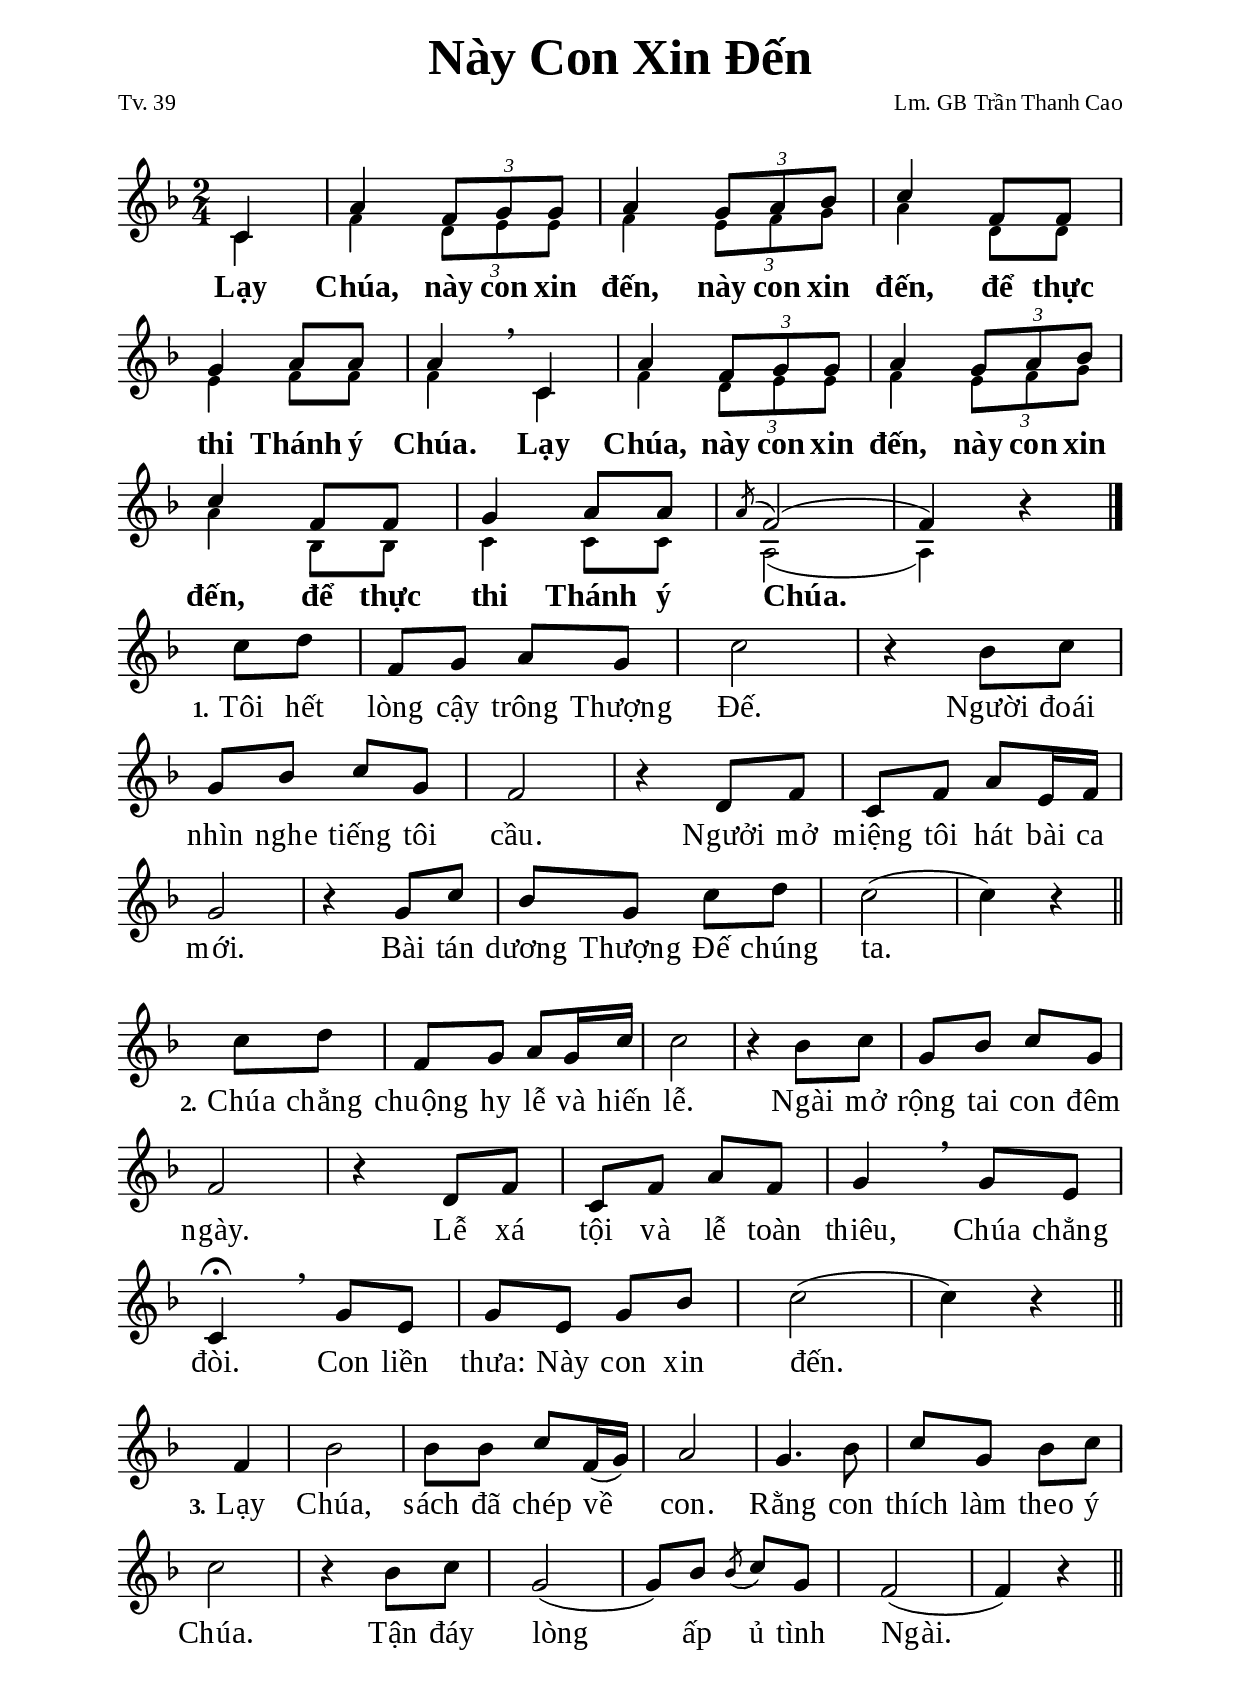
% Cài đặt chung
\version "2.20.0"
\include "english.ly"

\header {
  title = \markup { \fontsize #3 "Này Con Xin Đến" }
  poet = "Tv. 39"
  composer = "Lm. GB Trần Thanh Cao"
  arranger = " "
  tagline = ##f
}

\paper {
  #(set-paper-size "a4")
  top-margin = 10\mm
  bottom-margin = 10\mm
  left-margin = 20\mm
  right-margin = 20\mm
  indent = #0
  #(define fonts
    (make-pango-font-tree
      "Liberation Serif"
      "Liberation Serif"
      "Liberation Serif"
      (/ 20 20)))
  page-count = #1
}

% Nhạc điệp khúc
nhacDiepKhucSop = \relative c' {
  \partial 4 c4 |
  a'4 \tuplet 3/2 { f8 g g } |
  a4 \tuplet 3/2 { g8 a bf } |
  c4 f,8 f |
  g4 a8 a |
  a4 \breathe c,4 |
  a' \tuplet 3/2 { f8 g g } |
  a4 \tuplet 3/2 { g8 a bf } |
  c4 f,8 f |
  g4 a8 a |
  \acciaccatura a8 f2 ( |
  f4) r \bar "|."
}

nhacDiepKhucBas = \relative c' {
  \partial 4 c4 |
  f4 \tuplet 3/2 { d8 e e } |
  f4 \tuplet 3/2 { e8 f g } |
  a4 d,8 d |
  e4 f8 f |
  f4 c |
  f \tuplet 3/2 { d8 e e } |
  f4 \tuplet 3/2 { e8 f g } |
  a4 bf,8 bf |
  c4 c8 c |
  a2 ( |
  a4) r
}

% Nhạc phiên khúc
nhacPhienKhucMot = \relative c'' {
  \partial 4 c8 d |
  f, g a g |
  c2 |
  r4 bf8 c |
  g bf c g |
  f2 |
  r4 d8 f |
  c f a e16 f |
  g2 |
  r4 g8 c |
  bf g c d |
  c2 ( |
  c4) r \bar "||"
}

nhacPhienKhucHai = \relative c'' {
  \partial 4 c8 d |
  f, g a g16 c |
  c2 |
  r4 bf8 c |
  g bf c g |
  f2 |
  r4 d8 f |
  c f a f |
  g4 \breathe g8 e |
  c4 \fermata \breathe g'8 e |
  g e g bf |
  c2 ( |
  c4) r \bar "||"
}

nhacPhienKhucBa = \relative c' {
  \partial 4 f4 |
  bf2 |
  bf8 bf c f,16 (g) |
  a2 |
  g4. bf8 |
  c g bf c |
  c2 |
  r4 bf8 c |
  g2 ( |
  g8) bf \acciaccatura bf8 c g |
  f2 ( |
  f4) r \bar "||"
}

% Lời điệp khúc
loiDiepKhuc = \lyricmode {
  Lạy Chúa, này con xin đến, này con xin đến,
  để thực thi Thánh ý Chúa.
  Lạy Chúa, này con xin đến, này con xin đến,
  để thực thi Thánh ý Chúa.
}

% Lời phiên khúc
loiPhienKhucMot = \lyricmode {
  \set stanza = #"1."
  Tôi hết lòng cậy trông Thượng Đế.
  Người đoái nhìn nghe tiếng tôi cầu.
  Ngưởi mở miệng tôi hát bài ca mới.
  Bài tán dương Thượng Đế chúng ta.
}

loiPhienKhucHai = \lyricmode {
  \set stanza = #"2."
  Chúa chẳng chuộng hy lễ và hiến lễ.
  Ngài mở rộng tai con đêm ngày.
  Lễ xá tội và lễ toàn thiêu,
  Chúa chẳng đòi.
  Con liền thưa: Này con xin đến.
}

loiPhienKhucBa = \lyricmode {
  \set stanza = #"3."
  Lạy Chúa, sách đã chép về con.
  Rằng con thích làm theo ý Chúa.
  Tận đáy lòng ấp ủ tình Ngài.
}


% Dàn trang
\score {
  \new ChoirStaff <<
    \new Staff = diepKhuc \with {
        \consists "Merge_rests_engraver"
        \magnifyStaff #(magstep +1)
      }
      <<
      \new Voice = beSop {
        \voiceOne \key f \major \time 2/4 \nhacDiepKhucSop
      }
      \new Voice = beBas {
        \override NoteHead.font-size = #-2
        \voiceTwo \key f \major \time 2/4 \nhacDiepKhucBas
      }
    >>
    \new Lyrics \lyricsto beSop \loiDiepKhuc
  >>
  \layout {
    \override Lyrics.LyricText.font-series = #'bold
    \override Lyrics.LyricText.font-size = #+3
    \override Lyrics.LyricSpace.minimum-distance = #0.5
    \override Score.BarNumber.break-visibility = ##(#f #f #f)
    \override Score.SpacingSpanner.uniform-stretching = ##t
  }
}

\score {
  \new ChoirStaff <<
    \new Staff = phienKhuc \with {
        \magnifyStaff #(magstep +1)
      }
      <<
      \new Voice = beSop {
        \key f \major \time 2/4 \nhacPhienKhucMot
      }
    >>
    \new Lyrics \lyricsto beSop \loiPhienKhucMot
  >>
  \layout {
    \override Staff.TimeSignature.transparent = ##t
    \override Lyrics.LyricText.font-size = #+3
    \override Lyrics.LyricSpace.minimum-distance = #1.0
    \override Score.BarNumber.break-visibility = ##(#f #f #f)
    \override Score.SpacingSpanner.uniform-stretching = ##t
  }
}

\score {
  \new ChoirStaff <<
    \new Staff = phienKhuc \with {
        \magnifyStaff #(magstep +1)
      }
      <<
      \new Voice = beSop {
        \key f \major \time 2/4 \nhacPhienKhucHai
      }
    >>
    \new Lyrics \lyricsto beSop \loiPhienKhucHai
  >>
  \layout {
    \override Staff.TimeSignature.transparent = ##t
    \override Lyrics.LyricText.font-size = #+3
    \override Lyrics.LyricSpace.minimum-distance = #1.0
    \override Score.BarNumber.break-visibility = ##(#f #f #f)
    \override Score.SpacingSpanner.uniform-stretching = ##t
  }
}

\score {
  \new ChoirStaff <<
    \new Staff = phienKhuc \with {
        \magnifyStaff #(magstep +1)
      }
      <<
      \new Voice = beSop {
        \key f \major \time 2/4 \nhacPhienKhucBa
      }
    >>
    \new Lyrics \lyricsto beSop \loiPhienKhucBa
  >>
  \layout {
    \override Staff.TimeSignature.transparent = ##t
    \override Lyrics.LyricText.font-size = #+3
    \override Lyrics.LyricSpace.minimum-distance = #1.0
    \override Score.BarNumber.break-visibility = ##(#f #f #f)
    \override Score.SpacingSpanner.uniform-stretching = ##t
  }
}
